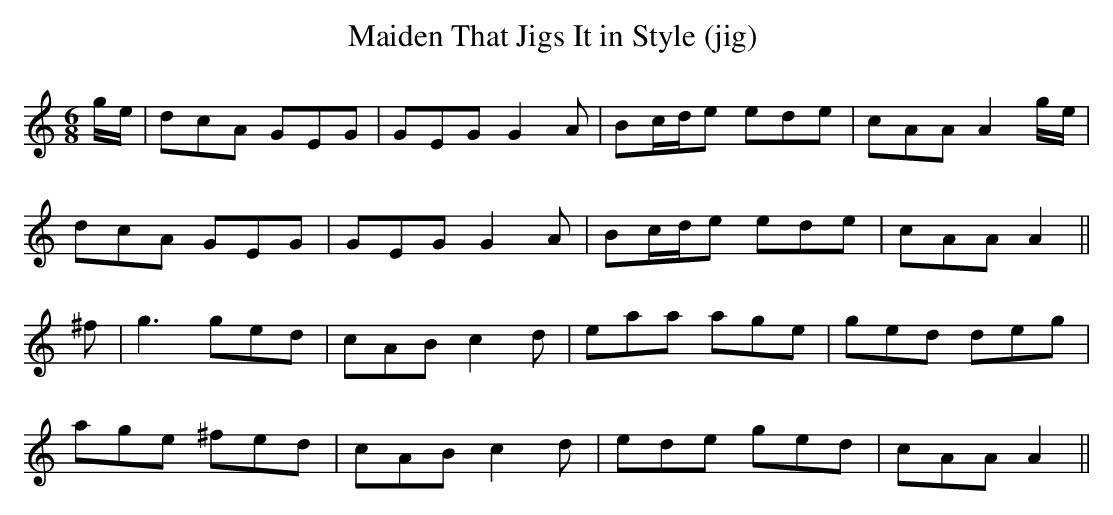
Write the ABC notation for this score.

X:1
T: Maiden That Jigs It in Style (jig) % dmwc<bb
M: 6/8
L: 1/8
K: Am
g/e/|dcA GEG|GEG G2A|Bc/d/e ede|cAA A2g/e/|
dcA GEG|GEG G2A|Bc/d/e ede|cAA A2||
^f|g3 ged|cAB c2d|eaa age|ged deg|
age ^fed|cAB c2d|ede ged|cAA A2||
